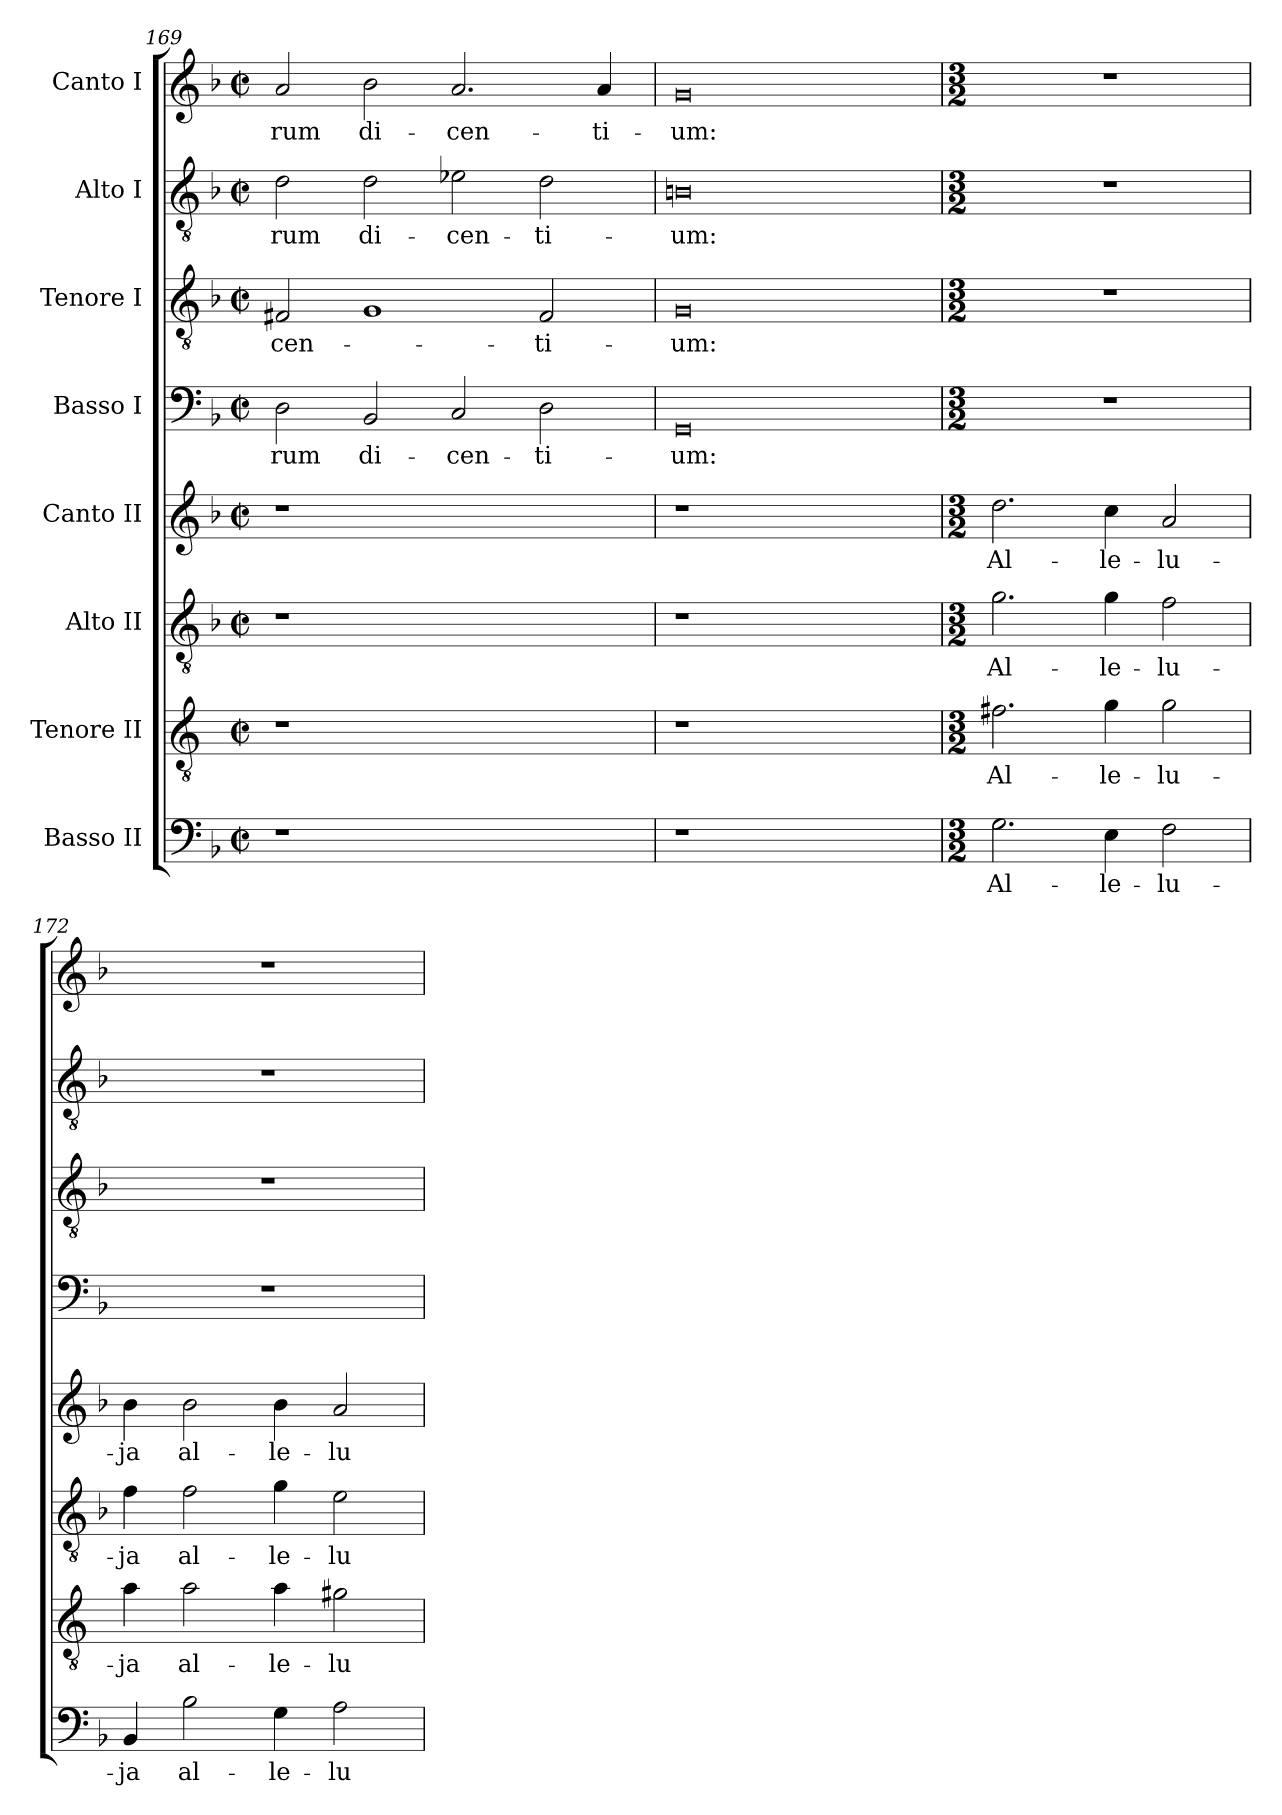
**kern	**text	**kern	**text	**kern	**text	**kern	**text	**kern	**text	**kern	**text	**kern	**text	**kern	**text
*part8	*part8	*part7	*part7	*part6	*part6	*part5	*part5	*part4	*part4	*part3	*part3	*part2	*part2	*part1	*part1
*staff8	*staff8	*staff7	*staff7	*staff6	*staff6	*staff5	*staff5	*staff4	*staff4	*staff3	*staff3	*staff2	*staff2	*staff1	*staff1
*I"Basso II	*	*I"Tenore II	*	*I"Alto II	*	*I"Canto II	*	*I"Basso I	*	*I"Tenore I	*	*I"Alto I	*	*I"Canto I	*
*clefF4	*	*clefGv2	*	*clefGv2	*	*clefG2	*	*clefF4	*	*clefGv2	*	*clefGv2	*	*clefG2	*
*	*	*ITrd4c7	*	*	*	*	*	*	*	*	*	*	*	*	*
*k[b-]	*	*k[b-]	*	*k[b-]	*	*k[b-]	*	*k[b-]	*	*k[b-]	*	*k[b-]	*	*k[b-]	*
*d:	*	*d:	*	*d:	*	*d:	*	*d:	*	*d:	*	*d:	*	*d:	*
*M2/2	*	*M2/2	*	*M2/2	*	*M2/2	*	*M2/2	*	*M2/2	*	*M2/2	*	*M2/2	*
*met(c|)	*	*met(c|)	*	*met(c|)	*	*met(c|)	*	*met(c|)	*	*met(c|)	*	*met(c|)	*	*met(c|)	*
=169	=169	=169	=169	=169	=169	=169	=169	=169	=169	=169	=169	=169	=169	=169	=169
!	!	!	!	!	!	!	!	!	!LO:LY:b	!	!LO:LY:b	!	!LO:LY:b	!	!LO:LY:b
1r	.	1r	.	1r	.	1r	.	2D\	-rum	2F#X/	-cen-	2d\	-rum	2a/	-rum
!	!	!	!	!	!	!	!	!	!LO:LY:b	!	!	!	!LO:LY:b	!	!LO:LY:b
.	.	.	.	.	.	.	.	2BB-/	di-	1G	.	2d\	di-	2b-\	di-
!	!	!	!	!	!	!	!	!	!LO:LY:b	!	!	!	!LO:LY:b	!	!LO:LY:b
1ryy	.	1ryy	.	1ryy	.	1ryy	.	2C/	-cen-	.	.	2e-X\	-cen-	2.a/	-cen-
!	!	!	!	!	!	!	!	!	!LO:LY:b	!	!LO:LY:b	!	!LO:LY:b	!	!
.	.	.	.	.	.	.	.	2D\	-ti-	2F#/	-ti-	2d\	-ti-	.	.
!	!	!	!	!	!	!	!	!	!	!	!	!	!	!	!LO:LY:b
.	.	.	.	.	.	.	.	.	.	.	.	.	.	4a/	-ti-
=170	=170	=170	=170	=170	=170	=170	=170	=170	=170	=170	=170	=170	=170	=170	=170
!	!	!	!	!	!	!	!	!	!LO:LY:b	!	!LO:LY:b	!	!LO:LY:b	!	!LO:LY:b
1r	.	1r	.	1r	.	1r	.	0GG	-um:	0G	-um:	0Bn	-um:	0g	-um:
1ryy	.	1ryy	.	1ryy	.	1ryy	.	.	.	.	.	.	.	.	.
=171	=171	=171	=171	=171	=171	=171	=171	=171	=171	=171	=171	=171	=171	=171	=171
*M3/2	*	*M3/2	*	*M3/2	*	*M3/2	*	*M3/2	*	*M3/2	*	*M3/2	*	*M3/2	*
!	!LO:LY:b	!	!LO:LY:b	!	!LO:LY:b	!	!LO:LY:b	!	!	!	!	!	!	!	!
2.G\	Al-	2.Bn\	Al-	2.g\	Al-	2.dd\	Al-	1.r	.	1.r	.	1.r	.	1.r	.
!	!LO:LY:b	!	!LO:LY:b	!	!LO:LY:b	!	!LO:LY:b	!	!	!	!	!	!	!	!
4E\	-le-	4c\	-le-	4g\	-le-	4cc\	-le-	.	.	.	.	.	.	.	.
!	!LO:LY:b	!	!LO:LY:b	!	!LO:LY:b	!	!LO:LY:b	!	!	!	!	!	!	!	!
2F\	-lu-	2c\	-lu-	2f\	-lu-	2a/	-lu-	.	.	.	.	.	.	.	.
=172	=172	=172	=172	=172	=172	=172	=172	=172	=172	=172	=172	=172	=172	=172	=172
!	!LO:LY:b	!	!LO:LY:b	!	!LO:LY:b	!	!LO:LY:b	!	!	!	!	!	!	!	!
4BB-/	-ja	4d\	-ja	4f\	-ja	4b-\	-ja	1.r	.	1.r	.	1.r	.	1.r	.
!	!LO:LY:b	!	!LO:LY:b	!	!LO:LY:b	!	!LO:LY:b	!	!	!	!	!	!	!	!
2B-\	al-	2d\	al-	2f\	al-	2b-\	al-	.	.	.	.	.	.	.	.
!	!LO:LY:b	!	!LO:LY:b	!	!LO:LY:b	!	!LO:LY:b	!	!	!	!	!	!	!	!
4G\	-le-	4d\	-le-	4g\	-le-	4b-\	-le-	.	.	.	.	.	.	.	.
!	!LO:LY:b	!	!LO:LY:b	!	!LO:LY:b	!	!LO:LY:b	!	!	!	!	!	!	!	!
2A\	-lu-	2c#X\	-lu-	2e\	-lu-	2a/	-lu-	.	.	.	.	.	.	.	.
=	=	=	=	=	=	=	=	=	=	=	=	=	=	=	=
*-	*-	*-	*-	*-	*-	*-	*-	*-	*-	*-	*-	*-	*-	*-	*-
